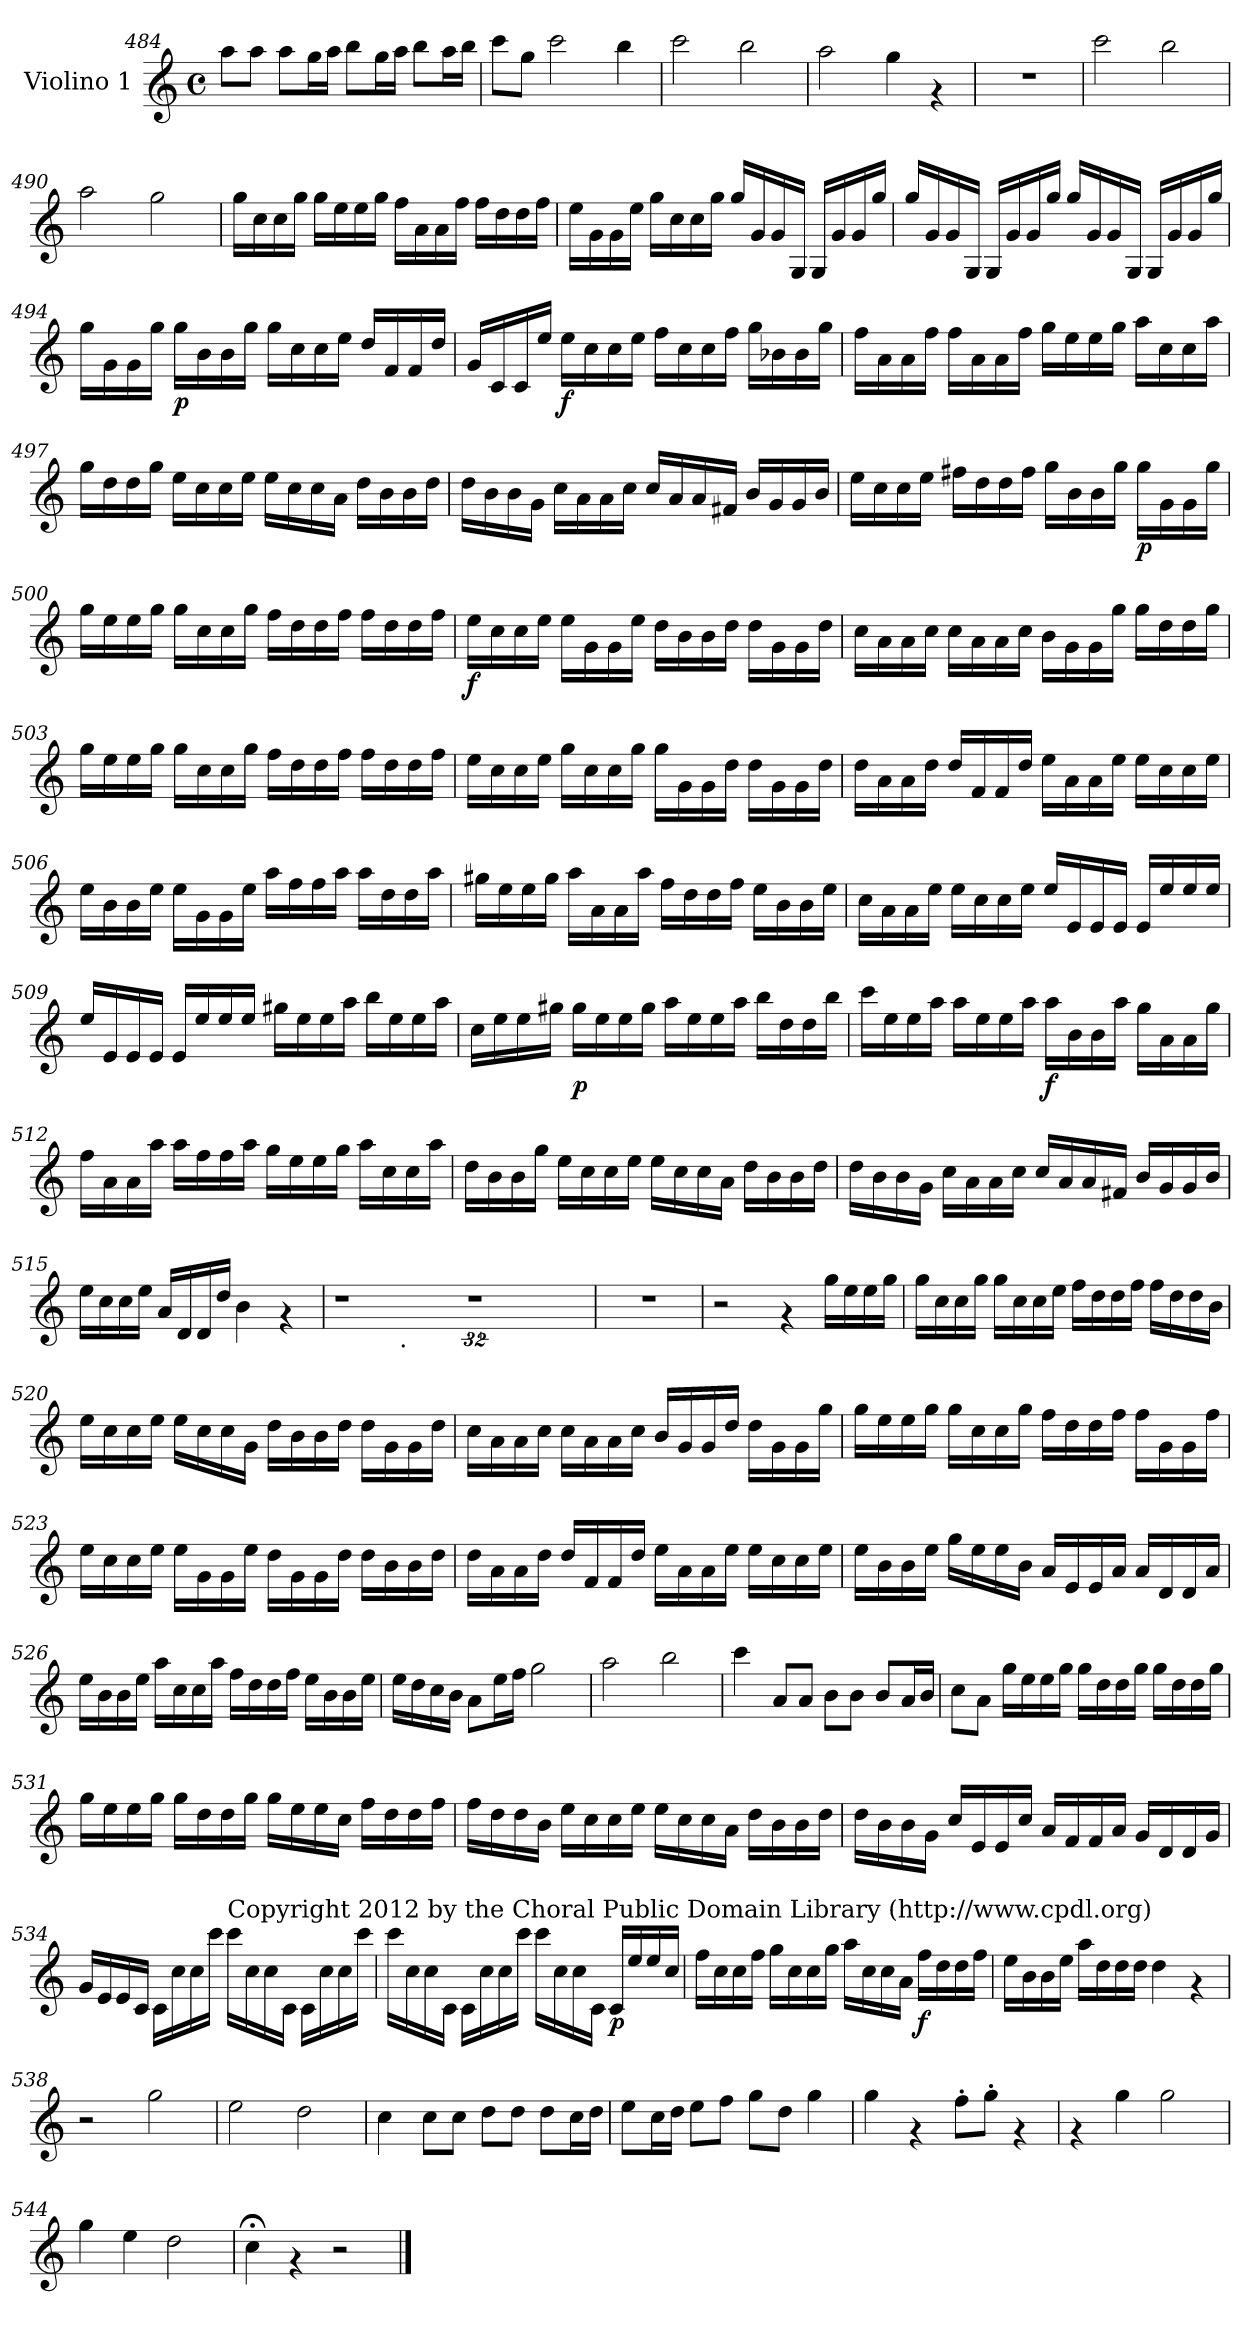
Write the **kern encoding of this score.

**kern	**dynam
*part1	*part1
*staff1	*staff1
*I"Violino 1	*
*I'Violino 1	*
*clefG2	*
*k[]	*
*C:	*
*M4/4	*
*met(c)	*
=484	=484
8aa\L	.
8aa\J	.
8aa\L	.
16gg\L	.
16aa\JJ	.
8bb\L	.
16gg\L	.
16aa\JJ	.
8bb\L	.
16aa\L	.
16bb\JJ	.
=485	=485
8ccc\L	.
8gg\J	.
2ccc\	.
4bb\	.
=486	=486
2ccc\	.
2bb\	.
!!LO:LB:g=z
=487	=487
2aa\	.
4gg\	.
4rf	.
=488	=488
1r	.
=489	=489
2ccc\	.
2bb\	.
=490	=490
2aa\	.
2gg\	.
=491	=491
16gg\LL	.
16cc\	.
16cc\	.
16gg\JJ	.
16gg\LL	.
16ee\	.
16ee\	.
16gg\JJ	.
16ff\LL	.
16a\	.
16a\	.
16ff\JJ	.
16ff\LL	.
16dd\	.
16dd\	.
16ff\JJ	.
!!LO:LB:g=z
=492	=492
16ee\LL	.
16g\	.
16g\	.
16ee\JJ	.
16gg\LL	.
16cc\	.
16cc\	.
16gg\JJ	.
16gg/LL	.
16g/	.
16g/	.
16G/JJ	.
16G/LL	.
16g/	.
16g/	.
16gg/JJ	.
=493	=493
16gg/LL	.
16g/	.
16g/	.
16G/JJ	.
16G/LL	.
16g/	.
16g/	.
16gg/JJ	.
16gg/LL	.
16g/	.
16g/	.
16G/JJ	.
16G/LL	.
16g/	.
16g/	.
16gg/JJ	.
=494	=494
16gg\LL	.
16g\	.
16g\	.
16gg\JJ	.
!	!LO:DY:b
16gg\LL	p
16b\	.
16b\	.
16gg\JJ	.
16gg\LL	.
16cc\	.
16cc\	.
16ee\JJ	.
16dd/LL	.
16f/	.
16f/	.
16dd/JJ	.
!!LO:LB:g=z
=495	=495
16g/LL	.
16c/	.
16c/	.
16ee/JJ	.
!	!LO:DY:b
16ee\LL	f
16cc\	.
16cc\	.
16ee\JJ	.
16ff\LL	.
16cc\	.
16cc\	.
16ff\JJ	.
16gg\LL	.
16b-X\	.
16b-\	.
16gg\JJ	.
=496	=496
16ff\LL	.
16a\	.
16a\	.
16ff\JJ	.
16ff\LL	.
16a\	.
16a\	.
16ff\JJ	.
16gg\LL	.
16ee\	.
16ee\	.
16gg\JJ	.
16aa\LL	.
16cc\	.
16cc\	.
16aa\JJ	.
=497	=497
16gg\LL	.
16dd\	.
16dd\	.
16gg\JJ	.
16ee\LL	.
16cc\	.
16cc\	.
16ee\JJ	.
16ee\LL	.
16cc\	.
16cc\	.
16a\JJ	.
16dd\LL	.
16b\	.
16b\	.
16dd\JJ	.
!!LO:LB:g=z
=498	=498
16dd\LL	.
16b\	.
16b\	.
16g\JJ	.
16cc\LL	.
16a\	.
16a\	.
16cc\JJ	.
16cc/LL	.
16a/	.
16a/	.
16f#X/JJ	.
16b/LL	.
16g/	.
16g/	.
16b/JJ	.
=499	=499
16ee\LL	.
16cc\	.
16cc\	.
16ee\JJ	.
16ff#X\LL	.
16dd\	.
16dd\	.
16ff#\JJ	.
16gg\LL	.
16b\	.
16b\	.
16gg\JJ	.
!	!LO:DY:b
16gg\LL	p
16g\	.
16g\	.
16gg\JJ	.
=500	=500
16gg\LL	.
16ee\	.
16ee\	.
16gg\JJ	.
16gg\LL	.
16cc\	.
16cc\	.
16gg\JJ	.
16ff\LL	.
16dd\	.
16dd\	.
16ff\JJ	.
16ff\LL	.
16dd\	.
16dd\	.
16ff\JJ	.
!!LO:LB:g=z
=501	=501
!	!LO:DY:b
16ee\LL	f
16cc\	.
16cc\	.
16ee\JJ	.
16ee\LL	.
16g\	.
16g\	.
16ee\JJ	.
16dd\LL	.
16b\	.
16b\	.
16dd\JJ	.
16dd\LL	.
16g\	.
16g\	.
16dd\JJ	.
=502	=502
16cc\LL	.
16a\	.
16a\	.
16cc\JJ	.
16cc\LL	.
16a\	.
16a\	.
16cc\JJ	.
16b\LL	.
16g\	.
16g\	.
16gg\JJ	.
16gg\LL	.
16dd\	.
16dd\	.
16gg\JJ	.
=503	=503
16gg\LL	.
16ee\	.
16ee\	.
16gg\JJ	.
16gg\LL	.
16cc\	.
16cc\	.
16gg\JJ	.
16ff\LL	.
16dd\	.
16dd\	.
16ff\JJ	.
16ff\LL	.
16dd\	.
16dd\	.
16ff\JJ	.
!!LO:PB:g=z
=504	=504
16ee\LL	.
16cc\	.
16cc\	.
16ee\JJ	.
16gg\LL	.
16cc\	.
16cc\	.
16gg\JJ	.
16gg\LL	.
16g\	.
16g\	.
16dd\JJ	.
16dd\LL	.
16g\	.
16g\	.
16dd\JJ	.
=505	=505
16dd\LL	.
16a\	.
16a\	.
16dd\JJ	.
16dd/LL	.
16f/	.
16f/	.
16dd/JJ	.
16ee\LL	.
16a\	.
16a\	.
16ee\JJ	.
16ee\LL	.
16cc\	.
16cc\	.
16ee\JJ	.
=506	=506
16ee\LL	.
16b\	.
16b\	.
16ee\JJ	.
16ee\LL	.
16g\	.
16g\	.
16ee\JJ	.
16aa\LL	.
16ff\	.
16ff\	.
16aa\JJ	.
16aa\LL	.
16dd\	.
16dd\	.
16aa\JJ	.
!!LO:LB:g=z
=507	=507
16gg#X\LL	.
16ee\	.
16ee\	.
16gg#\JJ	.
16aa\LL	.
16a\	.
16a\	.
16aa\JJ	.
16ff\LL	.
16dd\	.
16dd\	.
16ff\JJ	.
16ee\LL	.
16b\	.
16b\	.
16ee\JJ	.
=508	=508
16cc\LL	.
16a\	.
16a\	.
16ee\JJ	.
16ee\LL	.
16cc\	.
16cc\	.
16ee\JJ	.
16ee/LL	.
16e/	.
16e/	.
16e/JJ	.
16e/LL	.
16ee/	.
16ee/	.
16ee/JJ	.
=509	=509
16ee/LL	.
16e/	.
16e/	.
16e/JJ	.
16e/LL	.
16ee/	.
16ee/	.
16ee/JJ	.
16gg#X\LL	.
16ee\	.
16ee\	.
16aa\JJ	.
16bb\LL	.
16ee\	.
16ee\	.
16aa\JJ	.
!!LO:LB:g=z
=510	=510
16cc\LL	.
16ee\	.
16ee\	.
16gg#X\JJ	.
!	!LO:DY:b
16gg#\LL	p
16ee\	.
16ee\	.
16gg#\JJ	.
16aa\LL	.
16ee\	.
16ee\	.
16aa\JJ	.
16bb\LL	.
16dd\	.
16dd\	.
16bb\JJ	.
=511	=511
16ccc\LL	.
16ee\	.
16ee\	.
16aa\JJ	.
16aa\LL	.
16ee\	.
16ee\	.
16aa\JJ	.
!	!LO:DY:b
16aa\LL	f
16b\	.
16b\	.
16aa\JJ	.
16gg\LL	.
16a\	.
16a\	.
16gg\JJ	.
=512	=512
16ff\LL	.
16a\	.
16a\	.
16aa\JJ	.
16aa\LL	.
16ff\	.
16ff\	.
16aa\JJ	.
16gg\LL	.
16ee\	.
16ee\	.
16gg\JJ	.
16aa\LL	.
16cc\	.
16cc\	.
16aa\JJ	.
!!LO:LB:g=z
=513	=513
16dd\LL	.
16b\	.
16b\	.
16gg\JJ	.
16ee\LL	.
16cc\	.
16cc\	.
16ee\JJ	.
16ee\LL	.
16cc\	.
16cc\	.
16a\JJ	.
16dd\LL	.
16b\	.
16b\	.
16dd\JJ	.
=514	=514
16dd\LL	.
16b\	.
16b\	.
16g\JJ	.
16cc\LL	.
16a\	.
16a\	.
16cc\JJ	.
16cc/LL	.
16a/	.
16a/	.
16f#X/JJ	.
16b/LL	.
16g/	.
16g/	.
16b/JJ	.
=515	=515
16ee\LL	.
16cc\	.
16cc\	.
16ee\JJ	.
16a/LL	.
16d/	.
16d/	.
16dd/JJ	.
4b\	.
4rf	.
!!LO:LB:g=z
=516	=516
*^	*
1r	4...ryy	.
!	!LO:TX:b:t=.	!
.	0ryy	.
32%47r	.	.
*v	*v	*
=517	=517
1r	.
=518	=518
2r	.
4rf	.
16gg\LL	.
16ee\	.
16ee\	.
16gg\JJ	.
=519	=519
16gg\LL	.
16cc\	.
16cc\	.
16gg\JJ	.
16gg\LL	.
16cc\	.
16cc\	.
16ee\JJ	.
16ff\LL	.
16dd\	.
16dd\	.
16ff\JJ	.
16ff\LL	.
16dd\	.
16dd\	.
16b\JJ	.
=520	=520
16ee\LL	.
16cc\	.
16cc\	.
16ee\JJ	.
16ee\LL	.
16cc\	.
16cc\	.
16g\JJ	.
16dd\LL	.
16b\	.
16b\	.
16dd\JJ	.
16dd\LL	.
16g\	.
16g\	.
16dd\JJ	.
!!LO:LB:g=z
=521	=521
16cc\LL	.
16a\	.
16a\	.
16cc\JJ	.
16cc\LL	.
16a\	.
16a\	.
16cc\JJ	.
16b/LL	.
16g/	.
16g/	.
16dd/JJ	.
16dd\LL	.
16g\	.
16g\	.
16gg\JJ	.
=522	=522
16gg\LL	.
16ee\	.
16ee\	.
16gg\JJ	.
16gg\LL	.
16cc\	.
16cc\	.
16gg\JJ	.
16ff\LL	.
16dd\	.
16dd\	.
16ff\JJ	.
16ff\LL	.
16g\	.
16g\	.
16ff\JJ	.
=523	=523
16ee\LL	.
16cc\	.
16cc\	.
16ee\JJ	.
16ee\LL	.
16g\	.
16g\	.
16ee\JJ	.
16dd\LL	.
16g\	.
16g\	.
16dd\JJ	.
16dd\LL	.
16b\	.
16b\	.
16dd\JJ	.
!!LO:LB:g=z
=524	=524
16dd\LL	.
16a\	.
16a\	.
16dd\JJ	.
16dd/LL	.
16f/	.
16f/	.
16dd/JJ	.
16ee\LL	.
16a\	.
16a\	.
16ee\JJ	.
16ee\LL	.
16cc\	.
16cc\	.
16ee\JJ	.
=525	=525
16ee\LL	.
16b\	.
16b\	.
16ee\JJ	.
16gg\LL	.
16ee\	.
16ee\	.
16b\JJ	.
16a/LL	.
16e/	.
16e/	.
16a/JJ	.
16a/LL	.
16d/	.
16d/	.
16a/JJ	.
=526	=526
16ee\LL	.
16b\	.
16b\	.
16ee\JJ	.
16aa\LL	.
16cc\	.
16cc\	.
16aa\JJ	.
16ff\LL	.
16dd\	.
16dd\	.
16ff\JJ	.
16ee\LL	.
16b\	.
16b\	.
16ee\JJ	.
!!LO:LB:g=z
=527	=527
16ee\LL	.
16dd\	.
16cc\	.
16b\JJ	.
8a\L	.
16ee\L	.
16ff\JJ	.
2gg\	.
=528	=528
2aa\	.
2bb\	.
=529	=529
4ccc\	.
8a/L	.
8a/J	.
8b\L	.
8b\J	.
8b/L	.
16a/L	.
16b/JJ	.
=530	=530
8cc\L	.
8a\J	.
16gg\LL	.
16ee\	.
16ee\	.
16gg\JJ	.
16gg\LL	.
16dd\	.
16dd\	.
16gg\JJ	.
16gg\LL	.
16dd\	.
16dd\	.
16gg\JJ	.
!!LO:LB:g=z
=531	=531
16gg\LL	.
16ee\	.
16ee\	.
16gg\JJ	.
16gg\LL	.
16dd\	.
16dd\	.
16gg\JJ	.
16gg\LL	.
16ee\	.
16ee\	.
16cc\JJ	.
16ff\LL	.
16dd\	.
16dd\	.
16ff\JJ	.
=532	=532
16ff\LL	.
16dd\	.
16dd\	.
16b\JJ	.
16ee\LL	.
16cc\	.
16cc\	.
16ee\JJ	.
16ee\LL	.
16cc\	.
16cc\	.
16a\JJ	.
16dd\LL	.
16b\	.
16b\	.
16dd\JJ	.
=533	=533
16dd\LL	.
16b\	.
16b\	.
16g\JJ	.
16cc/LL	.
16e/	.
16e/	.
16cc/JJ	.
16a/LL	.
16f/	.
16f/	.
16a/JJ	.
16g/LL	.
16d/	.
16d/	.
16g/JJ	.
!!LO:LB:g=z
=534	=534
16g/LL	.
16e/	.
16e/	.
16c/JJ	.
16c\LL	.
16cc\	.
16cc\	.
16ccc\JJ	.
!LO:TX:a:t=Copyright 2012 by the Choral Public Domain Library (http&colon;//www.cpdl.org)	!
16ccc\LL	.
16cc\	.
16cc\	.
16c\JJ	.
16c\LL	.
16cc\	.
16cc\	.
16ccc\JJ	.
=535	=535
16ccc\LL	.
16cc\	.
16cc\	.
16c\JJ	.
16c\LL	.
16cc\	.
16cc\	.
16ccc\JJ	.
16ccc\LL	.
16cc\	.
16cc\	.
16c\JJ	.
!	!LO:DY:b
16c/LL	p
16ee/	.
16ee/	.
16cc/JJ	.
=536	=536
16ff\LL	.
16cc\	.
16cc\	.
16ff\JJ	.
16gg\LL	.
16cc\	.
16cc\	.
16gg\JJ	.
16aa\LL	.
16cc\	.
16cc\	.
16a\JJ	.
!	!LO:DY:b
16ff\LL	f
16dd\	.
16dd\	.
16ff\JJ	.
!!LO:PB:g=z
=537	=537
16ee\LL	.
16b\	.
16b\	.
16ee\JJ	.
16aa\LL	.
16dd\	.
16dd\	.
16dd\JJ	.
4dd\	.
4rf	.
=538	=538
2r	.
2gg\	.
=539	=539
2ee\	.
2dd\	.
=540	=540
4cc\	.
8cc\L	.
8cc\J	.
8dd\L	.
8dd\J	.
8dd\L	.
16cc\L	.
16dd\JJ	.
!!LO:LB:g=z
=541	=541
8ee\L	.
16cc\L	.
16dd\JJ	.
8ee\L	.
8ff\J	.
8gg\L	.
8dd\J	.
4gg\	.
=542	=542
4gg\	.
4rf	.
8ff'>\L	.
8gg'>\J	.
4rf	.
=543	=543
4rf	.
4gg\	.
2gg\	.
=544	=544
4gg\	.
4ee\	.
2dd\	.
=545	=545
4cc;<\	.
4rf	.
2r	.
==	==
*-	*-
